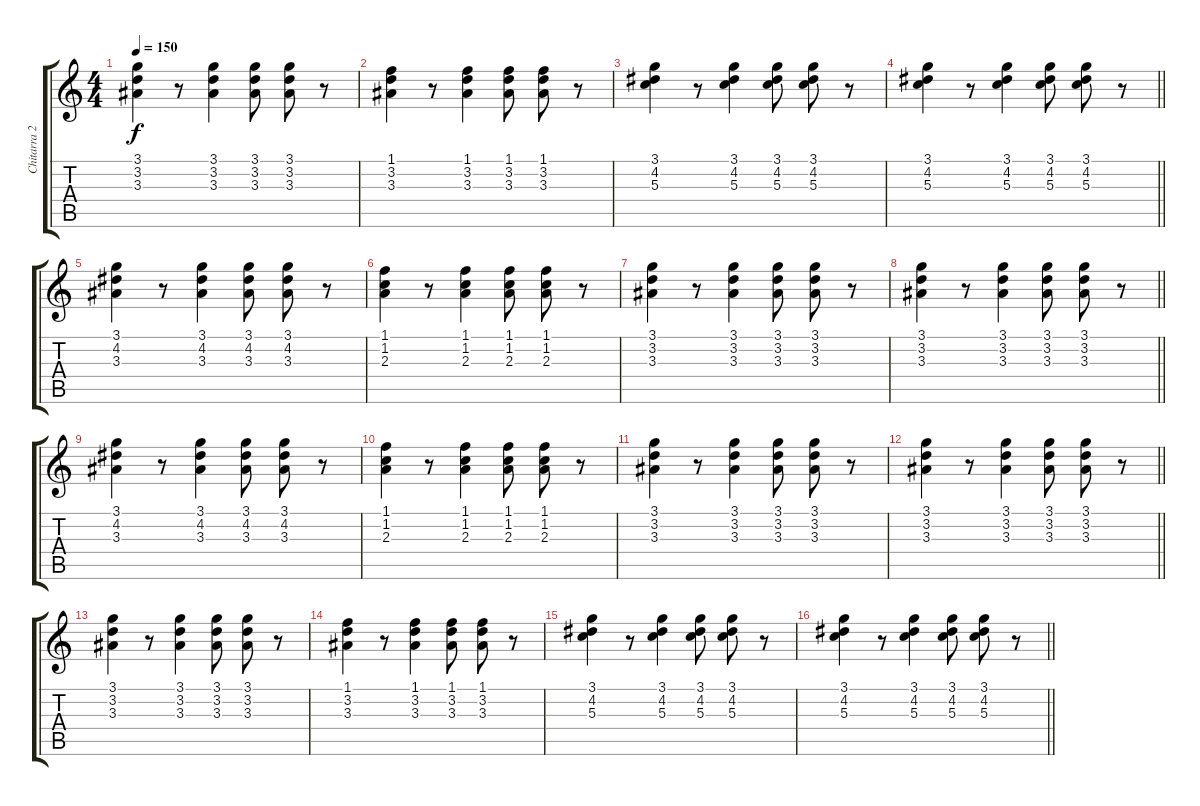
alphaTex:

\track ("Chitarra 2" "Chitarra 2") {instrument overdrivenguitar}
\staff {score tabs}
\tuning (E4 B3 G3 D3 A2 E2) {hide}
\ts (4 4)
\tempo 150
\clef g2
\ks c
(3.1 3.2 3.3).4{dy f} r.8 (3.1 3.2 3.3).4 (3.1 3.2 3.3).8 (3.1 3.2 3.3).8 r.8 |
(1.1 3.2 3.3).4 r.8 (1.1 3.2 3.3).4 (1.1 3.2 3.3).8 (1.1 3.2 3.3).8 r.8 |
(3.1 4.2 5.3).4 r.8 (3.1 4.2 5.3).4 (3.1 4.2 5.3).8 (3.1 4.2 5.3).8 r.8 |
\barLineRight lightlight
(3.1 4.2 5.3).4 r.8 (3.1 4.2 5.3).4 (3.1 4.2 5.3).8 (3.1 4.2 5.3).8 r.8 |
(3.1 4.2 3.3).4 r.8 (3.1 4.2 3.3).4 (3.1 4.2 3.3).8 (3.1 4.2 3.3).8 r.8 |
(1.1 1.2 2.3).4 r.8 (1.1 1.2 2.3).4 (1.1 1.2 2.3).8 (1.1 1.2 2.3).8 r.8 |
(3.1 3.2 3.3).4 r.8 (3.1 3.2 3.3).4 (3.1 3.2 3.3).8 (3.1 3.2 3.3).8 r.8 |
\barLineRight lightlight
(3.1 3.2 3.3).4 r.8 (3.1 3.2 3.3).4 (3.1 3.2 3.3).8 (3.1 3.2 3.3).8 r.8 |
(3.1 4.2 3.3).4 r.8 (3.1 4.2 3.3).4 (3.1 4.2 3.3).8 (3.1 4.2 3.3).8 r.8 |
(1.1 1.2 2.3).4 r.8 (1.1 1.2 2.3).4 (1.1 1.2 2.3).8 (1.1 1.2 2.3).8 r.8 |
(3.1 3.2 3.3).4 r.8 (3.1 3.2 3.3).4 (3.1 3.2 3.3).8 (3.1 3.2 3.3).8 r.8 |
\barLineRight lightlight
(3.1 3.2 3.3).4 r.8 (3.1 3.2 3.3).4 (3.1 3.2 3.3).8 (3.1 3.2 3.3).8 r.8 |
(3.1 3.2 3.3).4 r.8 (3.1 3.2 3.3).4 (3.1 3.2 3.3).8 (3.1 3.2 3.3).8 r.8 |
(1.1 3.2 3.3).4 r.8 (1.1 3.2 3.3).4 (1.1 3.2 3.3).8 (1.1 3.2 3.3).8 r.8 |
(3.1 4.2 5.3).4 r.8 (3.1 4.2 5.3).4 (3.1 4.2 5.3).8 (3.1 4.2 5.3).8 r.8 |
\barLineRight lightlight
(3.1 4.2 5.3).4 r.8 (3.1 4.2 5.3).4 (3.1 4.2 5.3).8 (3.1 4.2 5.3).8 r.8
